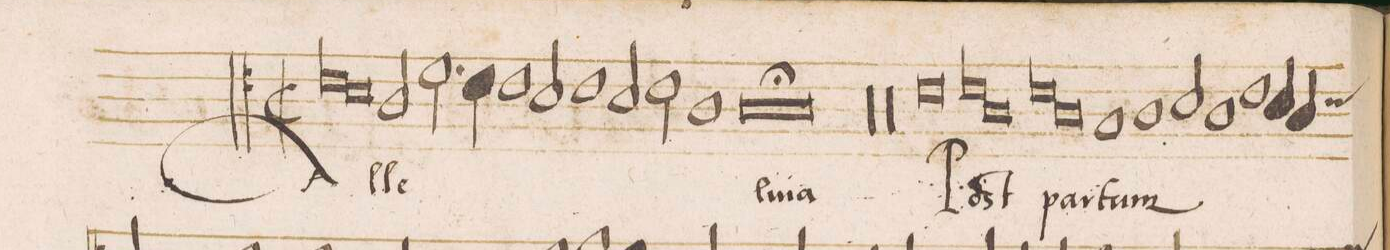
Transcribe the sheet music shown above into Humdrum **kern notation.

**kern	**text
*I"ALTVS	*
*clefC4	*
*k[]	*
*met(C|)	*
*M2/1	*
*2\right	*
*lig	*
1c	Al-
1B	.
*Xlig	*
=2-	=2-
2A/	-le-
2.d\	.
4c\	.
1c\	.
=3-	=3-
2B/	.
1c	.
=4-	=4-
2B/	.
2c\	.
1A	-lu-
=5-	=5-
0A;	-ia
=6||-	=6||-
0r	.
=7-	=7-
0r	.
=8-	=8-
0r	.
=9-	=9-
0r	.
=10-	=10-
0c	Post
=11-	=11-
*lig	*
1c	par-
1A	.
*Xlig	*
=12-	=12-
*lig	*
1c	-tum
1A	.
*Xlig	*
=13-	=13-
1G	.
1A	.
=14-	=14-
2B/	.
1A	.
1c\	.
=15-	=15-
4B/	.
*custos:B	*
4A/	.
*-	*-
